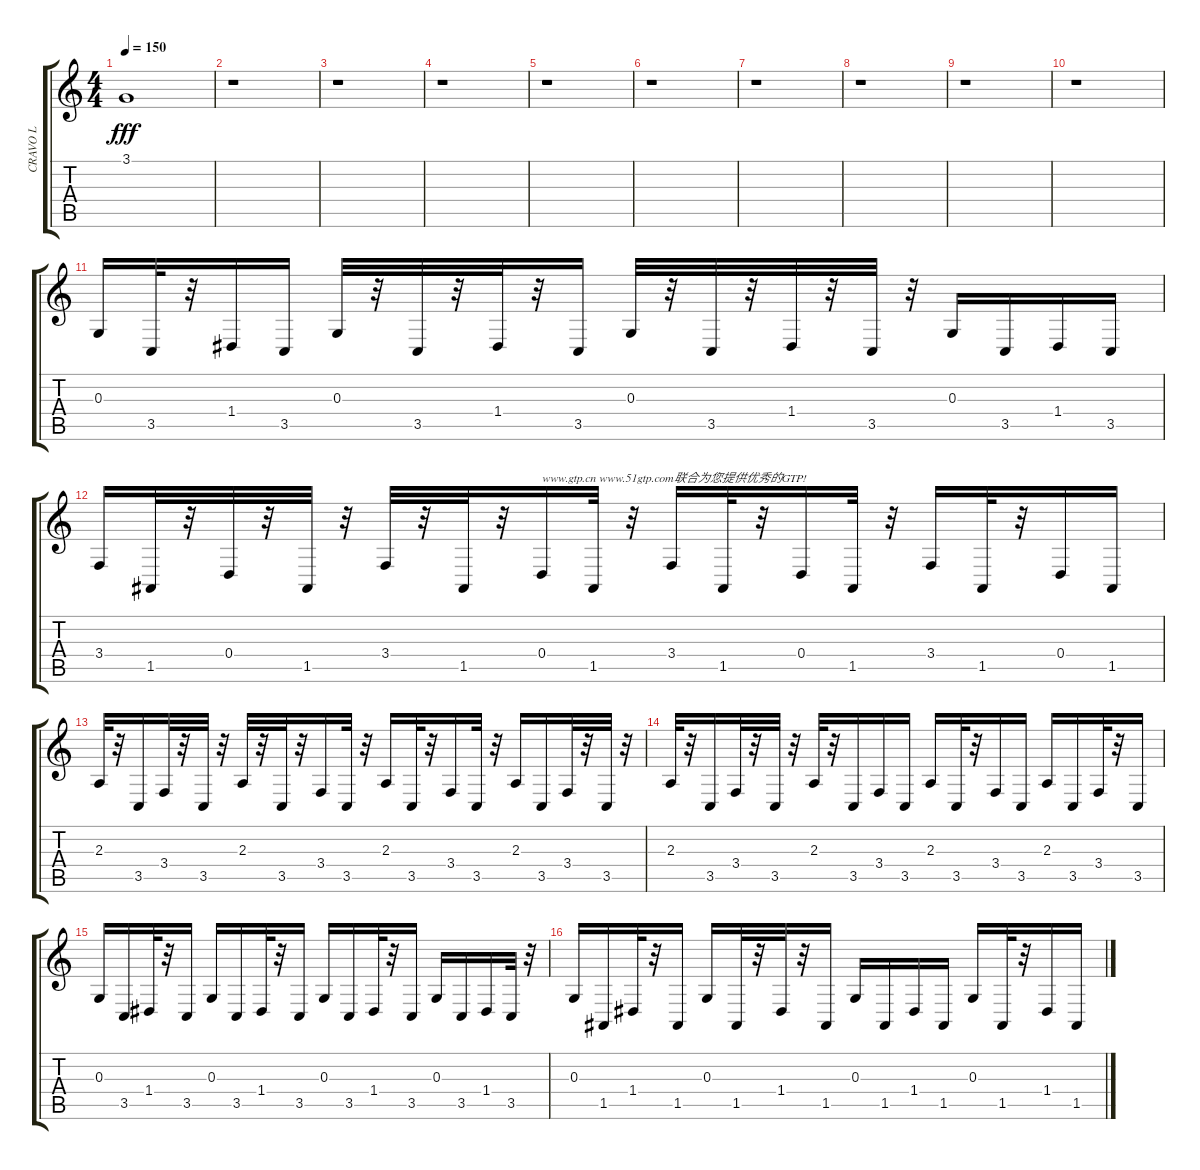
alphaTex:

\track ("CRAVO L" "CRAVO L") {instrument harpsichord}
\staff {score tabs}
\tuning (E4 B3 G3 D3 A2 E2) {hide}
\ts (4 4)
\tempo 150
\clef g2
\ks c
3.1.1{dy fff} |
r.1 |
r.1 |
r.1 |
r.1 |
r.1 |
r.1 |
r.1 |
r.1 |
r.1 |
0.3.16 3.5.32 r.32 1.4.16 3.5.16 0.3.32 r.32 3.5.32 r.32 1.4.32 r.32 3.5.16 0.3.32 r.32 3.5.32 r.32 1.4.32 r.32 3.5.32 r.32 0.3.16 3.5.16 1.4.16 3.5.16 |
3.4.16 1.5.32 r.32 0.4.32 r.32 1.5.32 r.32 3.4.32 r.32 1.5.32 r.32 0.4.16{txt "www.gtp.cn www.51gtp.com联合为您提供优秀的GTP!"} 1.5.32 r.32 3.4.16 1.5.32 r.32 0.4.16 1.5.32 r.32 3.4.16 1.5.32 r.32 0.4.16 1.5.16 |
2.3.32 r.32 3.5.16 3.4.32 r.32 3.5.32 r.32 2.3.32 r.32 3.5.32 r.32 3.4.16 3.5.32 r.32 2.3.16 3.5.32 r.32 3.4.16 3.5.32 r.32 2.3.16 3.5.16 3.4.32 r.32 3.5.32 r.32 |
2.3.32 r.32 3.5.16 3.4.32 r.32 3.5.32 r.32 2.3.32 r.32 3.5.16 3.4.16 3.5.16 2.3.16 3.5.32 r.32 3.4.16 3.5.16 2.3.16 3.5.16 3.4.32 r.32 3.5.16 |
0.3.16 3.5.16 1.4.32 r.32 3.5.16 0.3.16 3.5.16 1.4.32 r.32 3.5.16 0.3.16 3.5.16 1.4.32 r.32 3.5.16 0.3.16 3.5.16 1.4.16 3.5.32 r.32 |
0.3.16 1.5.16 1.4.32 r.32 1.5.16 0.3.16 1.5.32 r.32 1.4.32 r.32 1.5.16 0.3.16 1.5.16 1.4.16 1.5.16 0.3.16 1.5.32 r.32 1.4.16 1.5.16
